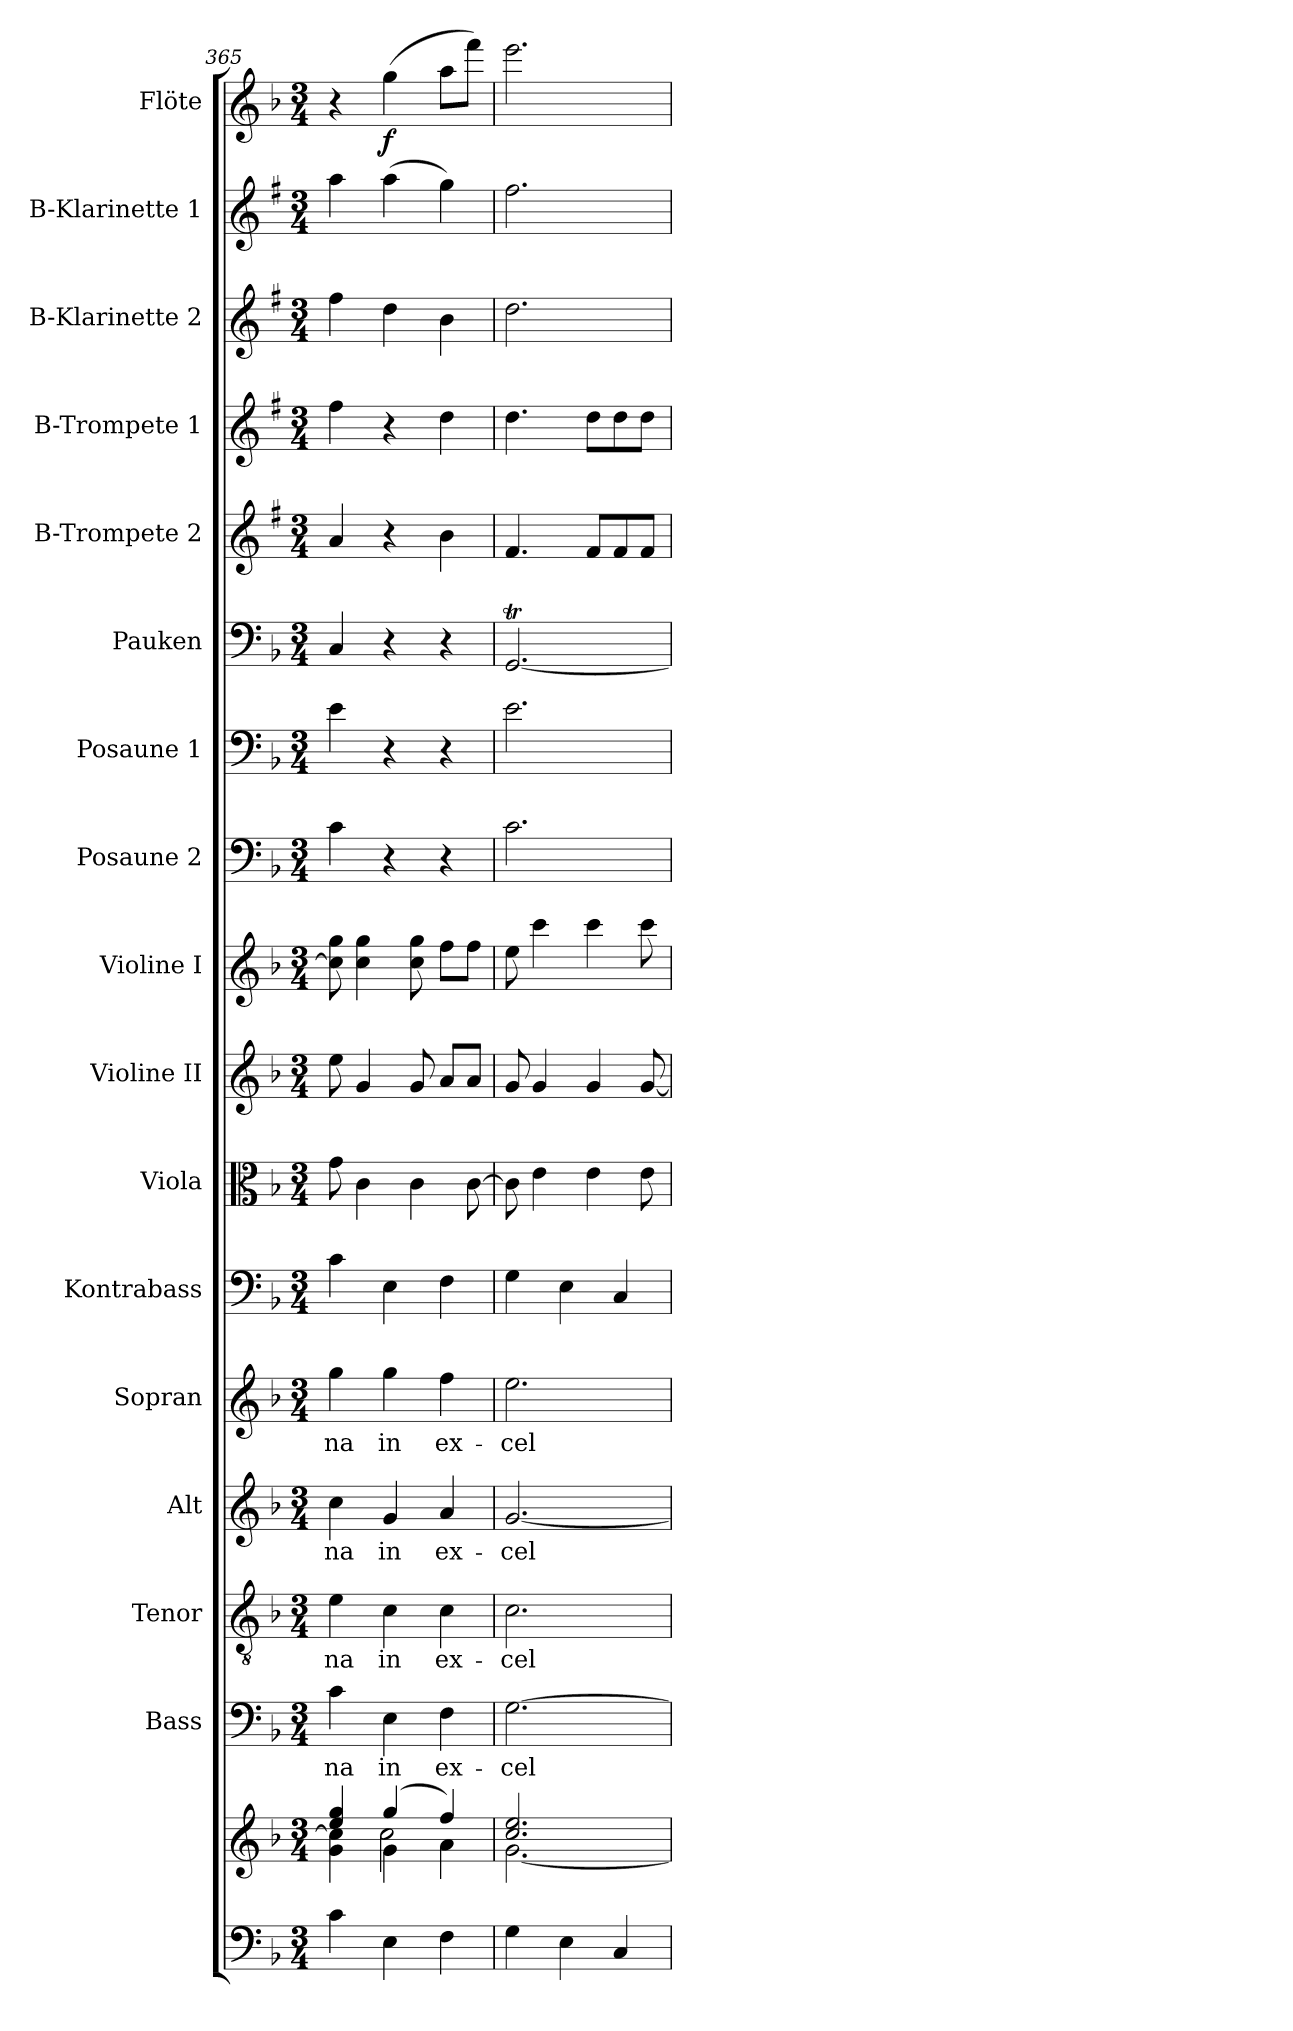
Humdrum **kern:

**kern	**kern	**kern	**text	**kern	**text	**kern	**text	**kern	**text	**kern	**kern	**kern	**kern	**kern	**kern	**kern	**kern	**kern	**kern	**kern	**kern	**dynam
*part17	*part17	*part16	*part16	*part15	*part15	*part14	*part14	*part13	*part13	*part12	*part11	*part10	*part9	*part8	*part7	*part6	*part5	*part4	*part3	*part2	*part1	*part1
*staff18	*staff17	*staff16	*staff16	*staff15	*staff15	*staff14	*staff14	*staff13	*staff13	*staff12	*staff11	*staff10	*staff9	*staff8	*staff7	*staff6	*staff5	*staff4	*staff3	*staff2	*staff1	*staff1
*	*	*I"Bass	*	*I"Tenor	*	*I"Alt	*	*I"Sopran	*	*I"Kontrabass	*I"Viola	*I"Violine II	*I"Violine I	*I"Posaune 2	*I"Posaune 1	*I"Pauken	*I"B-Trompete 2	*I"B-Trompete 1	*I"B-Klarinette 2	*I"B-Klarinette 1	*I"Flöte	*
*	*	*I'B.	*	*I'T.	*	*I'A.	*	*I'S.	*	*I'Kb.	*I'Vla.	*I'Vl. II	*I'Vl. I	*I'Pos. 2	*I'Pos. 1	*I'Pk.	*I'B Trp. 2	*I'B Trp. 1	*I'B Kl. 2	*I'B Kl. 1	*I'Fl.	*
*clefF4	*clefG2	*clefF4	*	*clefGv2	*	*clefG2	*	*clefG2	*	*clefF4	*clefC3	*clefG2	*clefG2	*clefF4	*clefF4	*clefF4	*clefG2	*clefG2	*clefG2	*clefG2	*clefG2	*
*	*	*	*	*	*	*	*	*	*	*ITrd7c12	*	*	*	*	*	*	*ITrd1c2	*ITrd1c2	*ITrd1c2	*ITrd1c2	*	*
*k[b-]	*k[b-]	*k[b-]	*	*k[b-]	*	*k[b-]	*	*k[b-]	*	*k[b-]	*k[b-]	*k[b-]	*k[b-]	*k[b-]	*k[b-]	*k[b-]	*k[b-]	*k[b-]	*k[b-]	*k[b-]	*k[b-]	*
*F:	*F:	*F:	*	*F:	*	*F:	*	*F:	*	*F:	*F:	*F:	*F:	*F:	*F:	*F:	*F:	*F:	*F:	*F:	*F:	*
*M3/4	*M3/4	*M3/4	*	*M3/4	*	*M3/4	*	*M3/4	*	*M3/4	*M3/4	*M3/4	*M3/4	*M3/4	*M3/4	*M3/4	*M3/4	*M3/4	*M3/4	*M3/4	*M3/4	*
=365	=365	=365	=365	=365	=365	=365	=365	=365	=365	=365	=365	=365	=365	=365	=365	=365	=365	=365	=365	=365	=365	=365
*	*^	*	*	*	*	*	*	*	*	*	*	*	*	*	*	*	*	*	*	*	*	*
*	*	*^	*	*	*	*	*	*	*	*	*	*	*	*	*	*	*	*	*	*	*	*	*
!	!	!	!	!	!LO:LY:b	!	!LO:LY:b	!	!LO:LY:b	!	!LO:LY:b	!	!	!	!	!	!	!	!	!	!	!	!	!
4c\	4ee/ 4gg/	4g\ 4cc\]	4ryy	4c\	-na	4e\	-na	4cc\	-na	4gg\	-na	4C\	8g\	8ee\	8cc\] 8gg\	4c\	4e\	4C/	4g/	4ee\	4ee\	4gg\	4r	.
.	.	.	.	.	.	.	.	.	.	.	.	.	4c\	4g/	4cc\ 4gg\	.	.	.	.	.	.	.	.	.
!	!	!	!	!	!LO:LY:b	!	!LO:LY:b	!	!LO:LY:b	!	!LO:LY:b	!	!	!	!	!	!	!	!	!	!	!	!	!LO:DY:b
4E\	(4gg/	4g\	2cc\	4E\	in	4c\	in	4g/	in	4gg\	in	4EE\	.	.	.	4r	4r	4r	4r	4r	4cc\	(>4gg\	(>4gg\	f
.	.	.	.	.	.	.	.	.	.	.	.	.	4c\	8g/	8cc\ 8gg\	.	.	.	.	.	.	.	.	.
!	!	!	!	!	!LO:LY:b	!	!LO:LY:b	!	!LO:LY:b	!	!LO:LY:b	!	!	!	!	!	!	!	!	!	!	!	!	!
4F\	4ff/)	4a\	.	4F\	ex-	4c\	ex-	4a/	ex-	4ff\	ex-	4FF\	.	8a/L	8ff\L	4r	4r	4r	4a\	4cc\	4a\	4ff\)	8aa\L	.
.	.	.	.	.	.	.	.	.	.	.	.	.	[8c\	8a/J	8ff\J	.	.	.	.	.	.	.	8fff\J)	.
*	*	*v	*v	*	*	*	*	*	*	*	*	*	*	*	*	*	*	*	*	*	*	*	*	*
=366	=366	=366	=366	=366	=366	=366	=366	=366	=366	=366	=366	=366	=366	=366	=366	=366	=366	=366	=366	=366	=366	=366	=366
!	!	!	!	!LO:LY:b	!	!LO:LY:b	!	!LO:LY:b	!	!LO:LY:b	!	!	!	!	!	!	!	!	!	!	!	!	!
4G\	2.cc/ 2.ee/	[<2.g\	[2.G\	-cel-	2.c\	-cel-	[2.g/	-cel-	2.ee\	-cel-	4GG\	8c\]	8g/	8ee\	2.c\	2.e\	[2.GGT/	4.e/	4.cc\	2.cc\	2.ee\	2.eee\	.
.	.	.	.	.	.	.	.	.	.	.	.	4e\	4g/	4ccc\	.	.	.	.	.	.	.	.	.
4E\	.	.	.	.	.	.	.	.	.	.	4EE\	.	.	.	.	.	.	.	.	.	.	.	.
.	.	.	.	.	.	.	.	.	.	.	.	4e\	4g/	4ccc\	.	.	.	8e/L	8cc\L	.	.	.	.
4C/	.	.	.	.	.	.	.	.	.	.	4CC/	.	.	.	.	.	.	8e/	8cc\	.	.	.	.
.	.	.	.	.	.	.	.	.	.	.	.	8e\	[8g/	8ccc\	.	.	.	8e/J	8cc\J	.	.	.	.
*	*v	*v	*	*	*	*	*	*	*	*	*	*	*	*	*	*	*	*	*	*	*	*	*
=	=	=	=	=	=	=	=	=	=	=	=	=	=	=	=	=	=	=	=	=	=	=
*-	*-	*-	*-	*-	*-	*-	*-	*-	*-	*-	*-	*-	*-	*-	*-	*-	*-	*-	*-	*-	*-	*-
